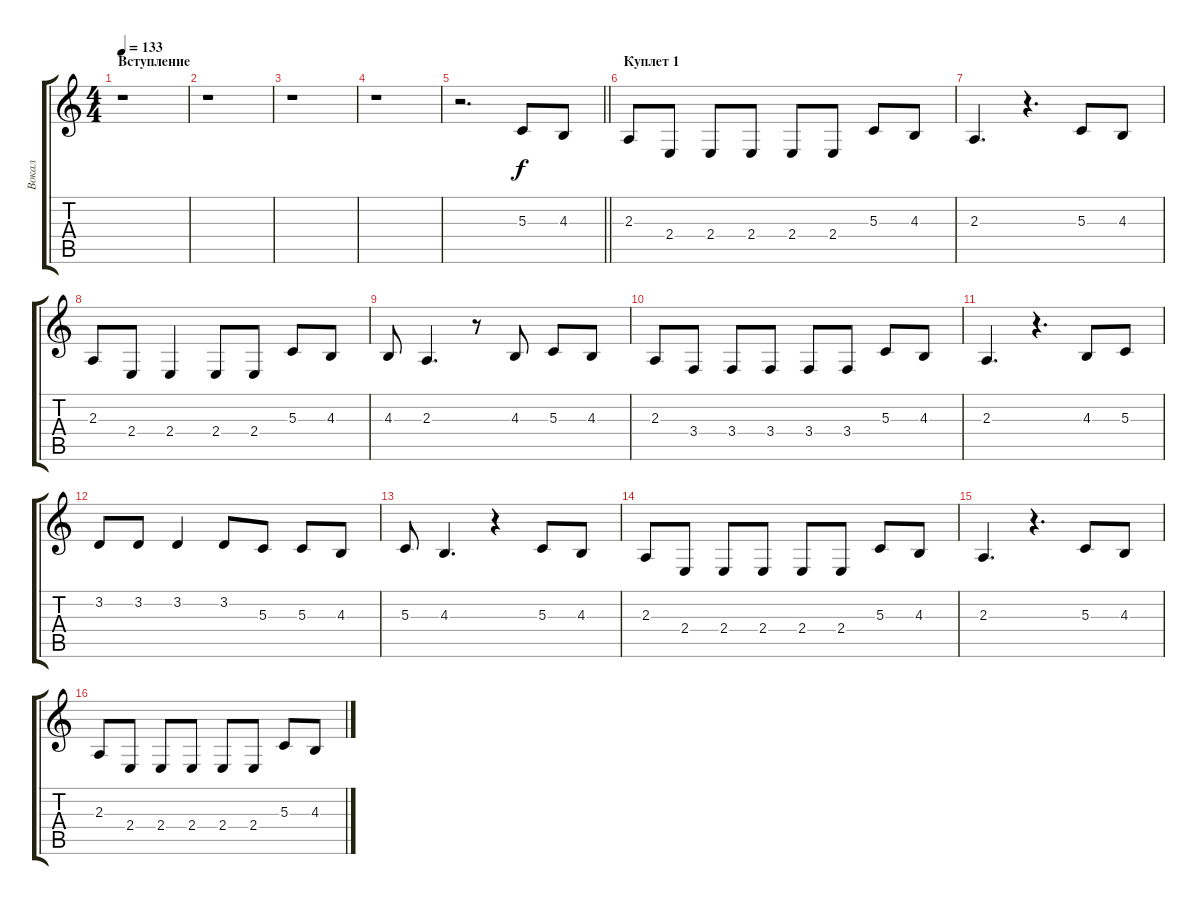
\track ("Вокал" "Вокал") {instrument tenorsax}
\staff {score tabs}
\tuning (E4 B3 G3 D3 A2 E2) {hide}
\ts (4 4)
\section ("" "Вступление")
\tempo 133
\clef g2
\ks c
r.1{dy f instrument tenorsax} |
r.1 |
r.1 |
r.1 |
\barLineRight lightlight
r.2{d} 5.3.8 4.3.8 |
\section ("" "Куплет 1")
2.3.8 2.4.8 2.4.8 2.4.8 2.4.8 2.4.8 5.3.8 4.3.8 |
2.3.4{d} r.4{d} 5.3.8 4.3.8 |
2.3.8 2.4.8 2.4.4 2.4.8 2.4.8 5.3.8 4.3.8 |
4.3.8 2.3.4{d} r.8 4.3.8 5.3.8 4.3.8 |
2.3.8 3.4.8 3.4.8 3.4.8 3.4.8 3.4.8 5.3.8 4.3.8 |
2.3.4{d} r.4{d} 4.3.8 5.3.8 |
3.2.8 3.2.8 3.2.4 3.2.8 5.3.8 5.3.8 4.3.8 |
5.3.8 4.3.4{d} r.4 5.3.8 4.3.8 |
2.3.8 2.4.8 2.4.8 2.4.8 2.4.8 2.4.8 5.3.8 4.3.8 |
2.3.4{d} r.4{d} 5.3.8 4.3.8 |
2.3.8 2.4.8 2.4.8 2.4.8 2.4.8 2.4.8 5.3.8 4.3.8
